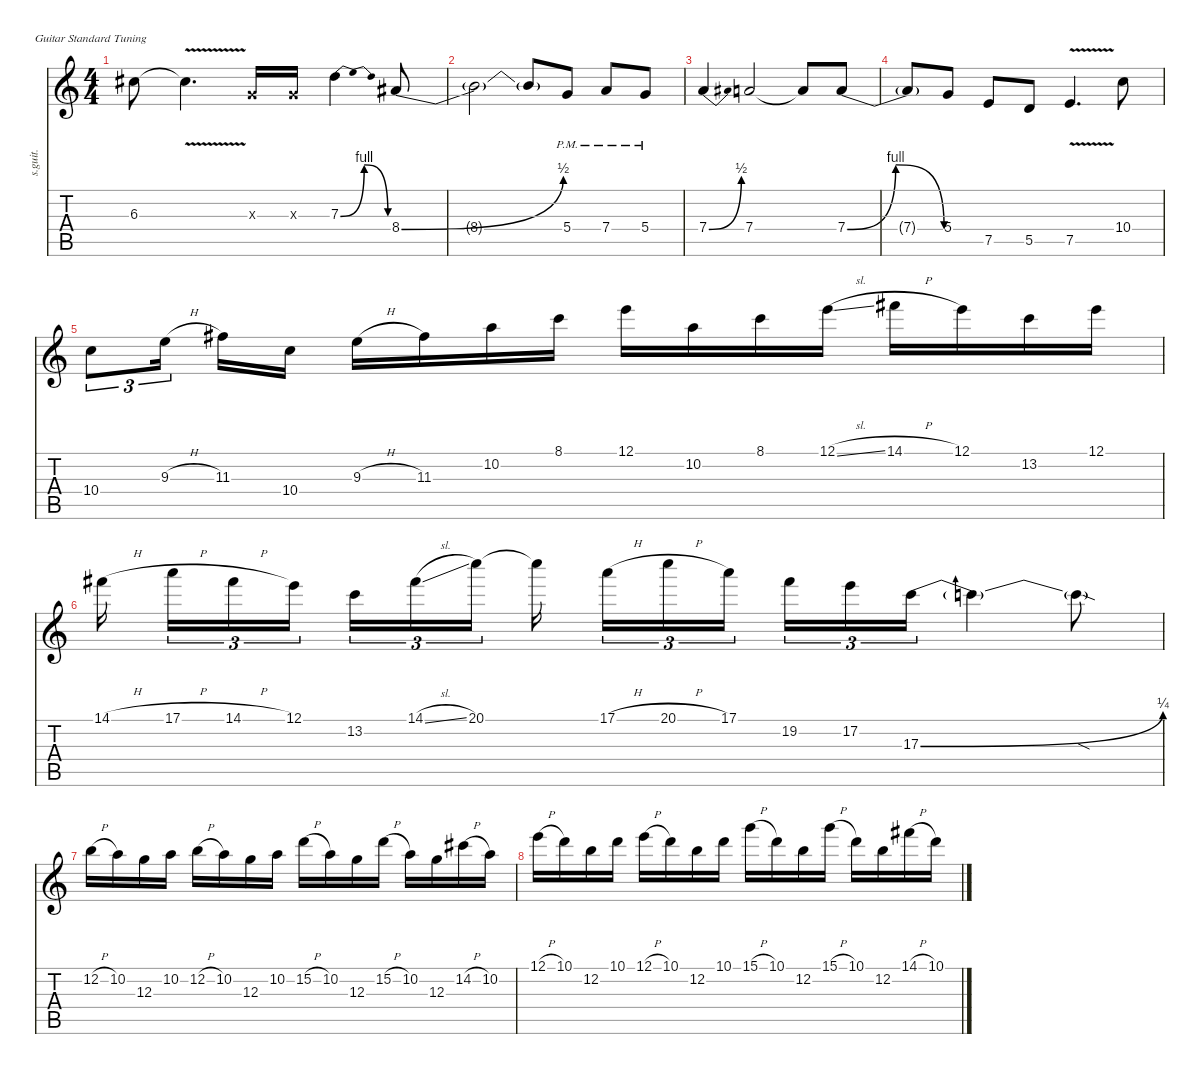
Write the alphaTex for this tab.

\defaultSystemsLayout 4
\hideDynamics
\bracketExtendMode nobrackets
\track ("Marty Friedman" "s.guit.") {instrument distortionguitar}
\staff {score tabs}
\tuning (E4 B3 G3 D3 A2 E2)
\ts (4 4)
\tempo (140 hide)
\clef g2
\ks c
6.3{t}.8{lyrics (0 "") lyrics (1 "") lyrics (2 "") lyrics (3 "") lyrics (4 "") dy f} 6.3{v t}.4{d lyrics (0 "") lyrics (1 "") lyrics (2 "") lyrics (3 "") lyrics (4 "")} 0.3{x}.16{lyrics (0 "") lyrics (1 "") lyrics (2 "") lyrics (3 "") lyrics (4 "")} 0.3{x}.16{lyrics (0 "") lyrics (1 "") lyrics (2 "") lyrics (3 "") lyrics (4 "")} 7.3{be (bendrelease 0 0 30 4 30 4 60 0)}.4{lyrics (0 "") lyrics (1 "") lyrics (2 "") lyrics (3 "") lyrics (4 "")} 8.4{be (bend 0 0 60 2) acc #}.8{lyrics (0 "") lyrics (1 "") lyrics (2 "") lyrics (3 "") lyrics (4 "")} |
8.4{t}.2{lyrics (0 "") lyrics (1 "") lyrics (2 "") lyrics (3 "") lyrics (4 "")} 8.4{t}.8{lyrics (0 "") lyrics (1 "") lyrics (2 "") lyrics (3 "") lyrics (4 "")} 5.4{pm}.8{lyrics (0 "") lyrics (1 "") lyrics (2 "") lyrics (3 "") lyrics (4 "")} 7.4{pm}.8{lyrics (0 "") lyrics (1 "") lyrics (2 "") lyrics (3 "") lyrics (4 "")} 5.4{pm}.8{lyrics (0 "") lyrics (1 "") lyrics (2 "") lyrics (3 "") lyrics (4 "")} |
7.4{be (bend 0 0 60 2)}.4{lyrics (0 "") lyrics (1 "") lyrics (2 "") lyrics (3 "") lyrics (4 "")} 7.4.2{lyrics (0 "") lyrics (1 "") lyrics (2 "") lyrics (3 "") lyrics (4 "")} 7.4{t}.8{lyrics (0 "") lyrics (1 "") lyrics (2 "") lyrics (3 "") lyrics (4 "")} 7.4{be (bendrelease 0 0 30 4 30 4 60 0)}.8{lyrics (0 "") lyrics (1 "") lyrics (2 "") lyrics (3 "") lyrics (4 "")} |
7.4{t}.8{lyrics (0 "") lyrics (1 "") lyrics (2 "") lyrics (3 "") lyrics (4 "")} 5.4.8{lyrics (0 "") lyrics (1 "") lyrics (2 "") lyrics (3 "") lyrics (4 "")} 7.5.8{lyrics (0 "") lyrics (1 "") lyrics (2 "") lyrics (3 "") lyrics (4 "")} 5.5.8{lyrics (0 "") lyrics (1 "") lyrics (2 "") lyrics (3 "") lyrics (4 "")} 7.5{v}.4{d lyrics (0 "") lyrics (1 "") lyrics (2 "") lyrics (3 "") lyrics (4 "")} 10.4.8{lyrics (0 "") lyrics (1 "") lyrics (2 "") lyrics (3 "") lyrics (4 "")} |
10.4.8{tu (3 2) lyrics (0 "") lyrics (1 "") lyrics (2 "") lyrics (3 "") lyrics (4 "")} 9.3{h}.16{tu (3 2) lyrics (0 "") lyrics (1 "") lyrics (2 "") lyrics (3 "") lyrics (4 "")} 11.3{acc #}.16{lyrics (0 "") lyrics (1 "") lyrics (2 "") lyrics (3 "") lyrics (4 "")} 10.4.16{lyrics (0 "") lyrics (1 "") lyrics (2 "") lyrics (3 "") lyrics (4 "")} 9.3{h}.16{lyrics (0 "") lyrics (1 "") lyrics (2 "") lyrics (3 "") lyrics (4 "")} 11.3{acc #}.16{lyrics (0 "") lyrics (1 "") lyrics (2 "") lyrics (3 "") lyrics (4 "")} 10.2.16{lyrics (0 "") lyrics (1 "") lyrics (2 "") lyrics (3 "") lyrics (4 "")} 8.1.16{lyrics (0 "") lyrics (1 "") lyrics (2 "") lyrics (3 "") lyrics (4 "")} 12.1.16{lyrics (0 "") lyrics (1 "") lyrics (2 "") lyrics (3 "") lyrics (4 "")} 10.2.16{lyrics (0 "") lyrics (1 "") lyrics (2 "") lyrics (3 "") lyrics (4 "")} 8.1.16{lyrics (0 "") lyrics (1 "") lyrics (2 "") lyrics (3 "") lyrics (4 "")} 12.1{sl}.16{lyrics (0 "") lyrics (1 "") lyrics (2 "") lyrics (3 "") lyrics (4 "")} 14.1{h acc #}.16{lyrics (0 "") lyrics (1 "") lyrics (2 "") lyrics (3 "") lyrics (4 "")} 12.1.16{lyrics (0 "") lyrics (1 "") lyrics (2 "") lyrics (3 "") lyrics (4 "")} 13.2.16{lyrics (0 "") lyrics (1 "") lyrics (2 "") lyrics (3 "") lyrics (4 "")} 12.1.16{lyrics (0 "") lyrics (1 "") lyrics (2 "") lyrics (3 "") lyrics (4 "")} |
14.1{h acc #}.16{lyrics (0 "") lyrics (1 "") lyrics (2 "") lyrics (3 "") lyrics (4 "")} 17.1{h}.16{tu (3 2) lyrics (0 "") lyrics (1 "") lyrics (2 "") lyrics (3 "") lyrics (4 "")} 14.1{h acc #}.16{tu (3 2) lyrics (0 "") lyrics (1 "") lyrics (2 "") lyrics (3 "") lyrics (4 "")} 12.1.16{tu (3 2) lyrics (0 "") lyrics (1 "") lyrics (2 "") lyrics (3 "") lyrics (4 "")} 13.2.16{tu (3 2) lyrics (0 "") lyrics (1 "") lyrics (2 "") lyrics (3 "") lyrics (4 "")} 14.1{sl acc #}.16{tu (3 2) lyrics (0 "") lyrics (1 "") lyrics (2 "") lyrics (3 "") lyrics (4 "")} 20.1.16{tu (3 2) lyrics (0 "") lyrics (1 "") lyrics (2 "") lyrics (3 "") lyrics (4 "")} 20.1{t}.16{lyrics (0 "") lyrics (1 "") lyrics (2 "") lyrics (3 "") lyrics (4 "")} 17.1{h}.16{tu (3 2) lyrics (0 "") lyrics (1 "") lyrics (2 "") lyrics (3 "") lyrics (4 "")} 20.1{h}.16{tu (3 2) lyrics (0 "") lyrics (1 "") lyrics (2 "") lyrics (3 "") lyrics (4 "")} 17.1.16{tu (3 2) lyrics (0 "") lyrics (1 "") lyrics (2 "") lyrics (3 "") lyrics (4 "")} 19.2{acc #}.16{tu (3 2) lyrics (0 "") lyrics (1 "") lyrics (2 "") lyrics (3 "") lyrics (4 "")} 17.2.16{tu (3 2) lyrics (0 "") lyrics (1 "") lyrics (2 "") lyrics (3 "") lyrics (4 "")} 17.3{be (bend 0 0 45 1)}.16{tu (3 2) lyrics (0 "") lyrics (1 "") lyrics (2 "") lyrics (3 "") lyrics (4 "")} 17.3{t}.4{lyrics (0 "") lyrics (1 "") lyrics (2 "") lyrics (3 "") lyrics (4 "")} 17.3{sod t}.8{lyrics (0 "") lyrics (1 "") lyrics (2 "") lyrics (3 "") lyrics (4 "")} |
12.2{h}.16{lyrics (0 "") lyrics (1 "") lyrics (2 "") lyrics (3 "") lyrics (4 "")} 10.2.16{lyrics (0 "") lyrics (1 "") lyrics (2 "") lyrics (3 "") lyrics (4 "")} 12.3.16{lyrics (0 "") lyrics (1 "") lyrics (2 "") lyrics (3 "") lyrics (4 "")} 10.2.16{lyrics (0 "") lyrics (1 "") lyrics (2 "") lyrics (3 "") lyrics (4 "")} 12.2{h}.16{lyrics (0 "") lyrics (1 "") lyrics (2 "") lyrics (3 "") lyrics (4 "")} 10.2.16{lyrics (0 "") lyrics (1 "") lyrics (2 "") lyrics (3 "") lyrics (4 "")} 12.3.16{lyrics (0 "") lyrics (1 "") lyrics (2 "") lyrics (3 "") lyrics (4 "")} 10.2.16{lyrics (0 "") lyrics (1 "") lyrics (2 "") lyrics (3 "") lyrics (4 "")} 15.2{h}.16{lyrics (0 "") lyrics (1 "") lyrics (2 "") lyrics (3 "") lyrics (4 "")} 10.2.16{lyrics (0 "") lyrics (1 "") lyrics (2 "") lyrics (3 "") lyrics (4 "")} 12.3.16{lyrics (0 "") lyrics (1 "") lyrics (2 "") lyrics (3 "") lyrics (4 "")} 15.2{h}.16{lyrics (0 "") lyrics (1 "") lyrics (2 "") lyrics (3 "") lyrics (4 "")} 10.2.16{lyrics (0 "") lyrics (1 "") lyrics (2 "") lyrics (3 "") lyrics (4 "")} 12.3.16{lyrics (0 "") lyrics (1 "") lyrics (2 "") lyrics (3 "") lyrics (4 "")} 14.2{h acc #}.16{lyrics (0 "") lyrics (1 "") lyrics (2 "") lyrics (3 "") lyrics (4 "")} 10.2.16{lyrics (0 "") lyrics (1 "") lyrics (2 "") lyrics (3 "") lyrics (4 "")} |
12.1{h}.16{lyrics (0 "") lyrics (1 "") lyrics (2 "") lyrics (3 "") lyrics (4 "")} 10.1.16{lyrics (0 "") lyrics (1 "") lyrics (2 "") lyrics (3 "") lyrics (4 "")} 12.2.16{lyrics (0 "") lyrics (1 "") lyrics (2 "") lyrics (3 "") lyrics (4 "")} 10.1.16{lyrics (0 "") lyrics (1 "") lyrics (2 "") lyrics (3 "") lyrics (4 "")} 12.1{h}.16{lyrics (0 "") lyrics (1 "") lyrics (2 "") lyrics (3 "") lyrics (4 "")} 10.1.16{lyrics (0 "") lyrics (1 "") lyrics (2 "") lyrics (3 "") lyrics (4 "")} 12.2.16{lyrics (0 "") lyrics (1 "") lyrics (2 "") lyrics (3 "") lyrics (4 "")} 10.1.16{lyrics (0 "") lyrics (1 "") lyrics (2 "") lyrics (3 "") lyrics (4 "")} 15.1{h}.16{lyrics (0 "") lyrics (1 "") lyrics (2 "") lyrics (3 "") lyrics (4 "")} 10.1.16{lyrics (0 "") lyrics (1 "") lyrics (2 "") lyrics (3 "") lyrics (4 "")} 12.2.16{lyrics (0 "") lyrics (1 "") lyrics (2 "") lyrics (3 "") lyrics (4 "")} 15.1{h}.16{lyrics (0 "") lyrics (1 "") lyrics (2 "") lyrics (3 "") lyrics (4 "")} 10.1.16{lyrics (0 "") lyrics (1 "") lyrics (2 "") lyrics (3 "") lyrics (4 "")} 12.2.16{lyrics (0 "") lyrics (1 "") lyrics (2 "") lyrics (3 "") lyrics (4 "")} 14.1{h acc #}.16{lyrics (0 "") lyrics (1 "") lyrics (2 "") lyrics (3 "") lyrics (4 "")} 10.1.16{lyrics (0 "") lyrics (1 "") lyrics (2 "") lyrics (3 "") lyrics (4 "")}
